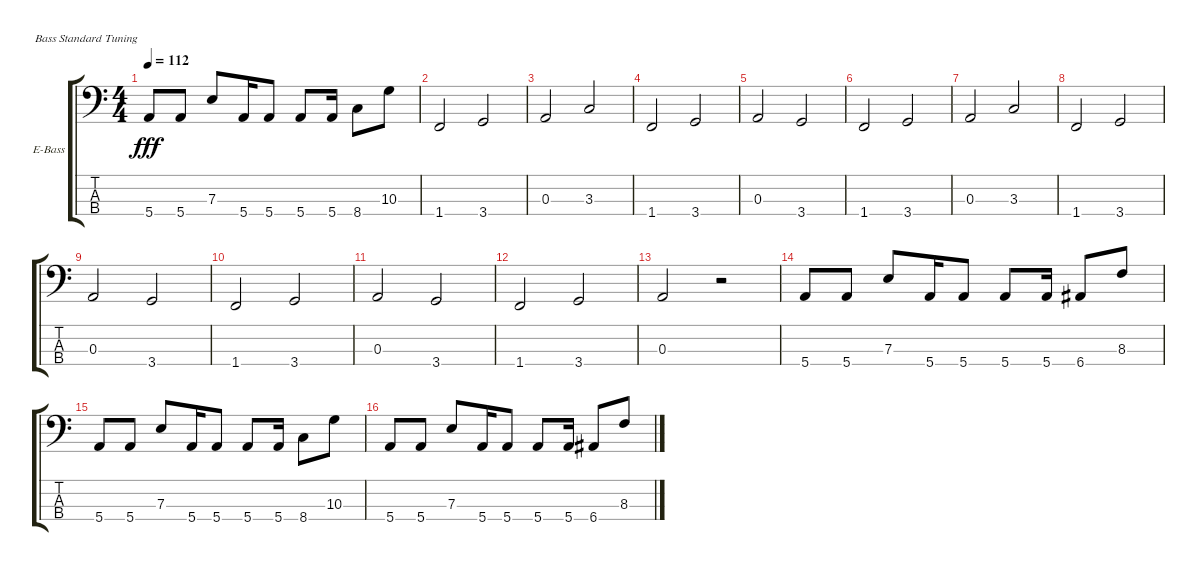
\defaultSystemsLayout 4
\bracketExtendMode groupsimilarinstruments
\firstSystemTrackNameOrientation horizontal
\otherSystemsTrackNameOrientation horizontal
\track ("Кислый" "E-Bass") {instrument electricbassfinger}
\staff {score tabs}
\tuning (G2 D2 A1 E1)
\ts (4 4)
\tempo 112
\clef f4
\ks c
5.4.8{dy fff} 5.4.8 7.3.8 5.4.16 5.4.8 5.4.8 5.4.16 8.4.8 10.3.8 |
1.4.2 3.4.2 |
0.3.2 3.3.2 |
1.4.2 3.4.2 |
0.3.2 3.4.2 |
1.4.2 3.4.2 |
0.3.2 3.3.2 |
1.4.2 3.4.2 |
0.3.2 3.4.2 |
1.4.2 3.4.2 |
0.3.2 3.4.2 |
1.4.2 3.4.2 |
0.3.2 r.2 |
5.4.8 5.4.8 7.3.8 5.4.16 5.4.8 5.4.8 5.4.16 6.4.8 8.3.8 |
5.4.8 5.4.8 7.3.8 5.4.16 5.4.8 5.4.8 5.4.16 8.4.8 10.3.8 |
5.4.8 5.4.8 7.3.8 5.4.16 5.4.8 5.4.8 5.4.16 6.4.8 8.3.8
